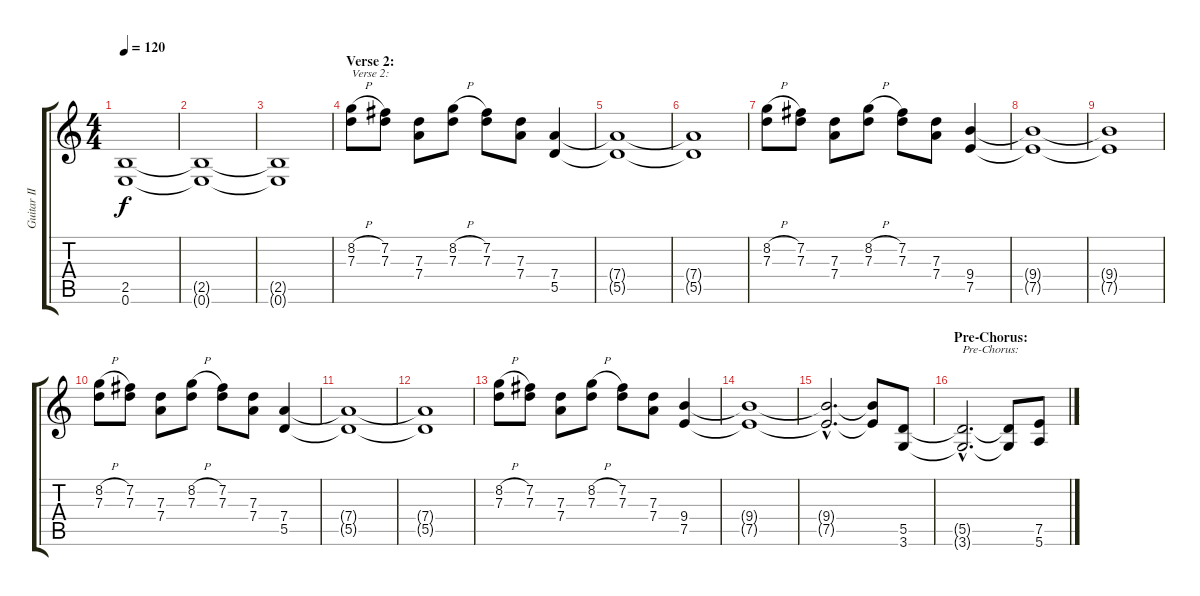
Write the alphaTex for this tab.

\track ("Guitar II" "Guitar II") {instrument distortionguitar}
\staff {score tabs}
\tuning (E4 B3 G3 D3 A2 E2) {hide}
\ts (4 4)
\tempo 120
\clef g2
\ks c
(2.5{t} 0.6{t}).1{dy f} |
(2.5{t} 0.6{t}).1 |
(2.5{t} 0.6{t}).1 |
\section ("" "Verse 2:")
(8.2{h} 7.3).8{txt "Verse 2:"} (7.2 7.3).8 (7.3 7.4).8 (8.2{h} 7.3).8 (7.2 7.3).8 (7.3 7.4).8 (7.4 5.5).4 |
(7.4{t} 5.5{t}).1 |
(7.4{t} 5.5{t}).1 |
(8.2{h} 7.3).8 (7.2 7.3).8 (7.3 7.4).8 (8.2{h} 7.3).8 (7.2 7.3).8 (7.3 7.4).8 (9.4 7.5).4 |
(9.4{t} 7.5{t}).1 |
(9.4{t} 7.5{t}).1 |
(8.2{h} 7.3).8 (7.2 7.3).8 (7.3 7.4).8 (8.2{h} 7.3).8 (7.2 7.3).8 (7.3 7.4).8 (7.4 5.5).4 |
(7.4{t} 5.5{t}).1 |
(7.4{t} 5.5{t}).1 |
(8.2{h} 7.3).8 (7.2 7.3).8 (7.3 7.4).8 (8.2{h} 7.3).8 (7.2 7.3).8 (7.3 7.4).8 (9.4 7.5).4 |
(9.4{t} 7.5{t}).1 |
(9.4{hac t} 7.5{hac t}).2{d} (9.4{t} 7.5{t}).8 (5.5 3.6).8 |
\section ("" "Pre-Chorus:")
(5.5{hac t} 3.6{hac t}).2{d txt "Pre-Chorus:"} (5.5{t} 3.6{t}).8 (7.5 5.6).8
